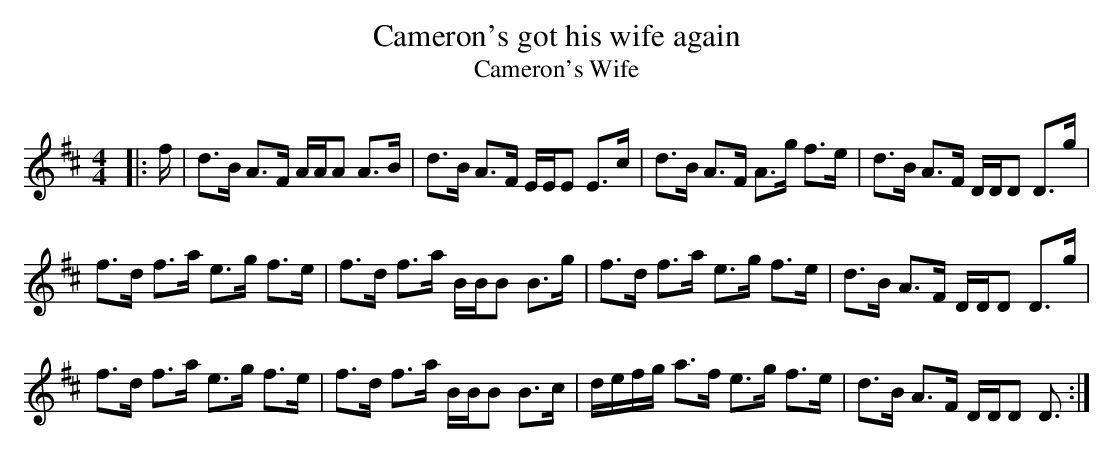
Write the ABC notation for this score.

X:1
T: Cameron's got his wife again
T: Cameron's Wife
Q: 128
K:D
M:4/4
L:1/16
|:f|d3B A3F AAA2 A3B|d3B A3F EEE2 E3c|d3B A3F A3g f3e|d3B A3F DDD2 D3g|
f3d f3a e3g f3e|f3d f3a BBB2 B3g|f3d f3a e3g f3e|d3B A3F DDD2 D3g|
f3d f3a e3g f3e|f3d f3a BBB2 B3c|defg a3f e3g f3e|d3B A3F DDD2 D3:|
